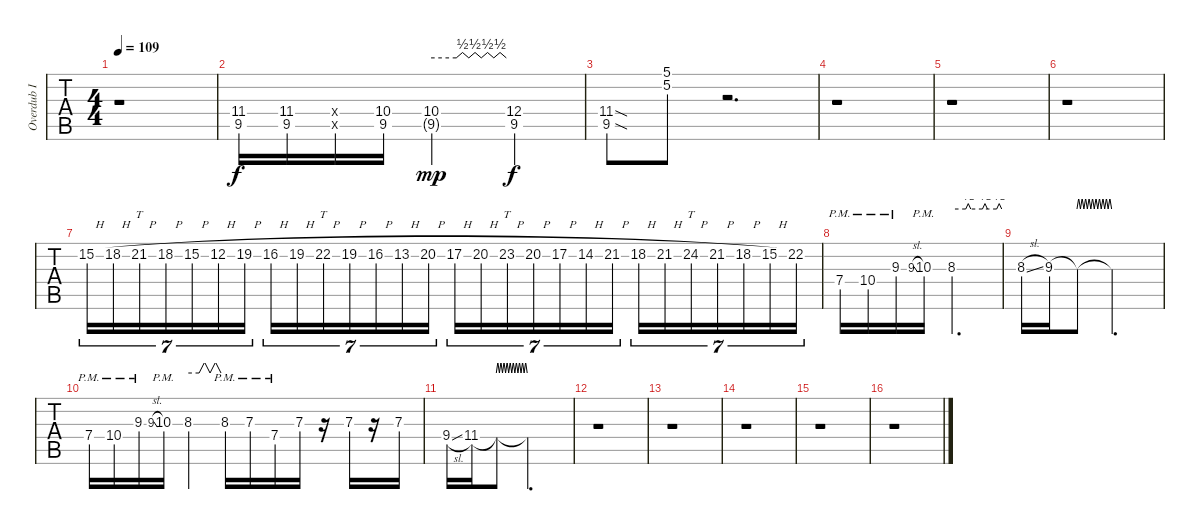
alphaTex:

\track ("Overdub I" "Overdub I") {instrument distortionguitar}
\staff {tabs}
\tuning (E4 B3 G3 D3 A2 E2) {hide}
\ts (4 4)
\tempo 109
\clef g2
\ks f#minor
r.1{dy f} |
(11.4 9.5).16{volume 10} (11.4 9.5).16 (11.4{x} 9.5{x}).16 (10.4 9.5).16 (10.4 9.5{g}).2{tbe (custom default 0 0 20 0 25 2 30 0 35 2 40 0 45 2 50 0 55 2 60 0) dy mp} (12.4 9.5).4{dy f} |
(11.4{sod} 9.5{sod}).8 (5.1 5.2).8 r.2{d} |
r.1 |
r.1 |
r.1 |
15.2{h}.16{tu (7 4) volume 16} 18.2{h}.16{tu (7 4)} 21.2{h}.16{tt tu (7 4)} 18.2{h}.16{tu (7 4)} 15.2{h}.16{tu (7 4)} 12.2{h}.16{tu (7 4)} 19.2{h}.16{tu (7 4)} 16.2{h}.16{tu (7 4)} 19.2{h}.16{tu (7 4)} 22.2{h}.16{tt tu (7 4)} 19.2{h}.16{tu (7 4)} 16.2{h}.16{tu (7 4)} 13.2{h}.16{tu (7 4)} 20.2{h}.16{tu (7 4)} 17.2{h}.16{tu (7 4)} 20.2{h}.16{tu (7 4)} 23.2{h}.16{tt tu (7 4)} 20.2{h}.16{tu (7 4)} 17.2{h}.16{tu (7 4)} 14.2{h}.16{tu (7 4)} 21.2{h}.16{tu (7 4)} 18.2{h}.16{tu (7 4)} 21.2{h}.16{tu (7 4)} 24.2{h}.16{tt tu (7 4)} 21.2{h}.16{tu (7 4)} 18.2{h}.16{tu (7 4)} 15.2{h}.16{tu (7 4)} 22.2.16{tu (7 4)} |
7.4{pm}.16 10.4{pm}.16 9.3{pm}.16 9.3{sl}.8{gr onbeat} 10.3{pm}.16 8.3.2{d tbe (custom default 0 0 17 0 20 2 23 0 37 0 40 2 43 0 54 0 57 2 60 0)} |
8.3{sl}.16 9.3.16 9.3{t}.8{tbe (custom default 0 0 3 4 6 0 9 4 12 0 15 4 18 0 21 4 24 0 27 4 30 0 33 4 36 0 39 4 42 0 45 4 48 0 51 4 54 0 57 4 60 0)} 9.3{t}.2{d} |
7.4{pm}.16 10.4{pm}.16 9.3{pm}.16 9.3{sl}.8{gr onbeat} 10.3{pm}.16 8.3.4{tbe (custom default 0 0 20 0 30 4 40 0 50 4 60 0)} 8.3{pm}.16 7.3{pm}.16 7.4{pm}.16 7.3.16 r.16 7.3.16 r.16 7.3.16 |
9.4{sl}.16 11.4.16 11.4{t}.8{tbe (custom default 0 0 3 4 6 0 9 4 12 0 15 4 18 0 21 4 24 0 27 4 30 0 33 4 36 0 39 4 42 0 45 4 48 0 51 4 54 0 57 4 60 0)} 11.4{t}.2{d} |
r.1 |
r.1 |
r.1 |
r.1 |
r.1
